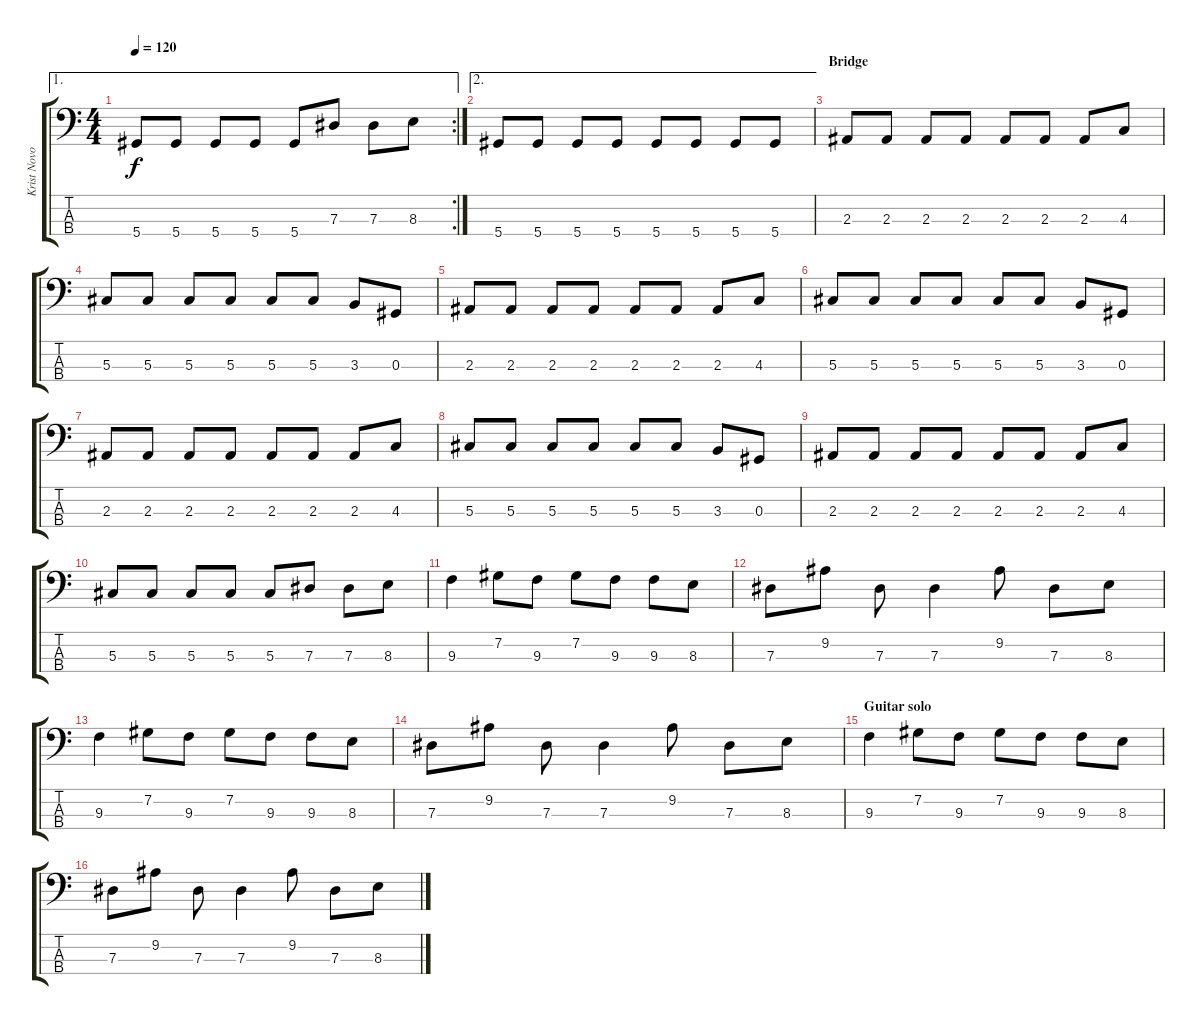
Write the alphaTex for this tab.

\track ("Krist Novoselic" "Krist Novo") {instrument acousticbass}
\staff {score tabs}
\tuning (Gb2 Db2 Ab1 Eb1) {hide}
\ae 1
\rc 2
\ts (4 4)
\tempo 120
\clef f4
\ks c
5.4.8{dy f} 5.4.8 5.4.8 5.4.8 5.4.8 7.3.8 7.3.8 8.3.8 |
\ae 2
5.4.8 5.4.8 5.4.8 5.4.8 5.4.8 5.4.8 5.4.8 5.4.8 |
\section ("" "Bridge")
2.3.8 2.3.8 2.3.8 2.3.8 2.3.8 2.3.8 2.3.8 4.3.8 |
5.3.8 5.3.8 5.3.8 5.3.8 5.3.8 5.3.8 3.3.8 0.3.8 |
2.3.8 2.3.8 2.3.8 2.3.8 2.3.8 2.3.8 2.3.8 4.3.8 |
5.3.8 5.3.8 5.3.8 5.3.8 5.3.8 5.3.8 3.3.8 0.3.8 |
2.3.8 2.3.8 2.3.8 2.3.8 2.3.8 2.3.8 2.3.8 4.3.8 |
5.3.8 5.3.8 5.3.8 5.3.8 5.3.8 5.3.8 3.3.8 0.3.8 |
2.3.8 2.3.8 2.3.8 2.3.8 2.3.8 2.3.8 2.3.8 4.3.8 |
5.3.8 5.3.8 5.3.8 5.3.8 5.3.8 7.3.8 7.3.8 8.3.8 |
9.3.4 7.2.8 9.3.8 7.2.8 9.3.8 9.3.8 8.3.8 |
7.3.8 9.2.8 7.3.8 7.3.4 9.2.8 7.3.8 8.3.8 |
9.3.4 7.2.8 9.3.8 7.2.8 9.3.8 9.3.8 8.3.8 |
7.3.8 9.2.8 7.3.8 7.3.4 9.2.8 7.3.8 8.3.8 |
\section ("" "Guitar solo")
9.3.4 7.2.8 9.3.8 7.2.8 9.3.8 9.3.8 8.3.8 |
7.3.8 9.2.8 7.3.8 7.3.4 9.2.8 7.3.8 8.3.8
